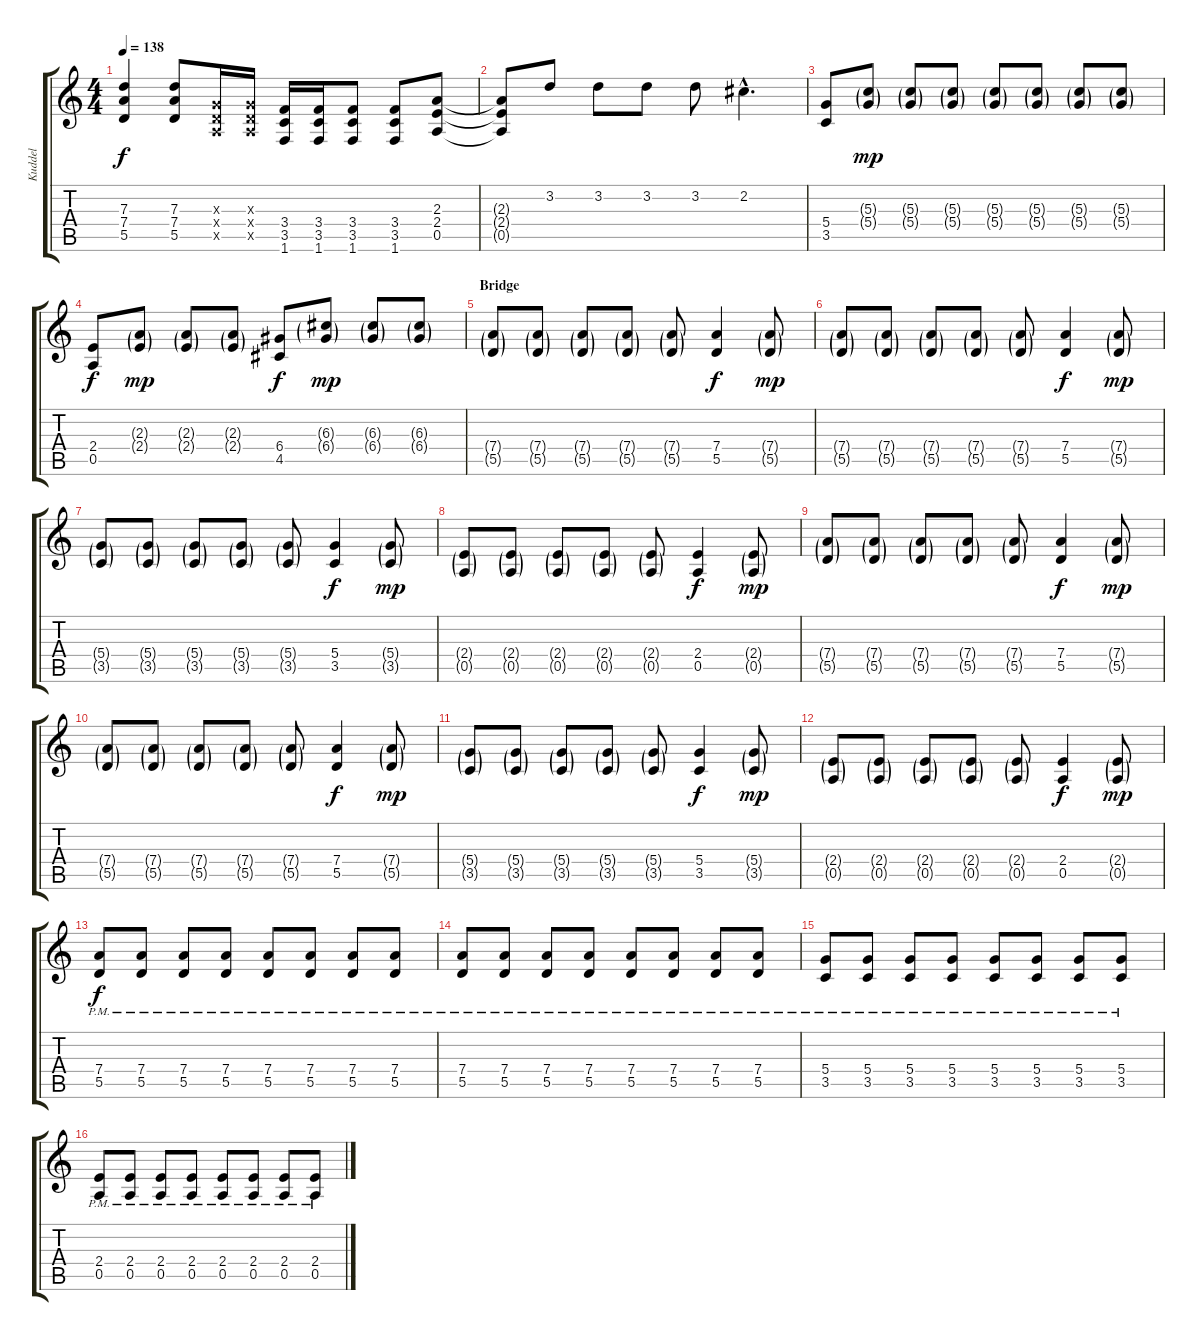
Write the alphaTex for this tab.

\track ("Kuddel" "Kuddel") {instrument acousticguitarsteel}
\staff {score tabs}
\tuning (E4 B3 G3 D3 A2 E2) {hide}
\ts (4 4)
\tempo 138
\clef g2
\ks c
(7.3 7.4 5.5).4{dy f} (7.3 7.4 5.5).8 (0.3{x} 0.4{x} 0.5{x}).16 (0.3{x} 0.4{x} 0.5{x}).16 (3.4 3.5 1.6).16 (3.4 3.5 1.6).16 (3.4 3.5 1.6).8 (3.4 3.5 1.6).8 (2.3 2.4 0.5).8 |
(2.3{t} 2.4{t} 0.5{t}).8 3.2.8 3.2.8 3.2.8 3.2.8 2.2{hac}.4{d} |
(5.4 3.5).8 (5.3{g} 5.4{g}).8{dy mp} (5.3{g} 5.4{g}).8 (5.3{g} 5.4{g}).8 (5.3{g} 5.4{g}).8 (5.3{g} 5.4{g}).8 (5.3{g} 5.4{g}).8 (5.3{g} 5.4{g}).8 |
(2.4 0.5).8{dy f} (2.3{g} 2.4{g}).8{dy mp} (2.3{g} 2.4{g}).8 (2.3{g} 2.4{g}).8 (6.4 4.5).8{dy f} (6.3{g} 6.4{g}).8{dy mp} (6.3{g} 6.4{g}).8 (6.3{g} 6.4{g}).8 |
\section ("" "Bridge")
(7.4{g} 5.5{g}).8 (7.4{g} 5.5{g}).8 (7.4{g} 5.5{g}).8 (7.4{g} 5.5{g}).8 (7.4{g} 5.5{g}).8 (7.4 5.5).4{dy f} (7.4{g} 5.5{g}).8{dy mp} |
(7.4{g} 5.5{g}).8 (7.4{g} 5.5{g}).8 (7.4{g} 5.5{g}).8 (7.4{g} 5.5{g}).8 (7.4{g} 5.5{g}).8 (7.4 5.5).4{dy f} (7.4{g} 5.5{g}).8{dy mp} |
(5.4{g} 3.5{g}).8 (5.4{g} 3.5{g}).8 (5.4{g} 3.5{g}).8 (5.4{g} 3.5{g}).8 (5.4{g} 3.5{g}).8 (5.4 3.5).4{dy f} (5.4{g} 3.5{g}).8{dy mp} |
(2.4{g} 0.5{g}).8 (2.4{g} 0.5{g}).8 (2.4{g} 0.5{g}).8 (2.4{g} 0.5{g}).8 (2.4{g} 0.5{g}).8 (2.4 0.5).4{dy f} (2.4{g} 0.5{g}).8{dy mp} |
(7.4{g} 5.5{g}).8 (7.4{g} 5.5{g}).8 (7.4{g} 5.5{g}).8 (7.4{g} 5.5{g}).8 (7.4{g} 5.5{g}).8 (7.4 5.5).4{dy f} (7.4{g} 5.5{g}).8{dy mp} |
(7.4{g} 5.5{g}).8 (7.4{g} 5.5{g}).8 (7.4{g} 5.5{g}).8 (7.4{g} 5.5{g}).8 (7.4{g} 5.5{g}).8 (7.4 5.5).4{dy f} (7.4{g} 5.5{g}).8{dy mp} |
(5.4{g} 3.5{g}).8 (5.4{g} 3.5{g}).8 (5.4{g} 3.5{g}).8 (5.4{g} 3.5{g}).8 (5.4{g} 3.5{g}).8 (5.4 3.5).4{dy f} (5.4{g} 3.5{g}).8{dy mp} |
(2.4{g} 0.5{g}).8 (2.4{g} 0.5{g}).8 (2.4{g} 0.5{g}).8 (2.4{g} 0.5{g}).8 (2.4{g} 0.5{g}).8 (2.4 0.5).4{dy f} (2.4{g} 0.5{g}).8{dy mp} |
(7.4{pm} 5.5{pm}).8{dy f} (7.4{pm} 5.5{pm}).8 (7.4{pm} 5.5{pm}).8 (7.4{pm} 5.5{pm}).8 (7.4{pm} 5.5{pm}).8 (7.4{pm} 5.5{pm}).8 (7.4{pm} 5.5{pm}).8 (7.4{pm} 5.5).8 |
(7.4 5.5{pm}).8 (7.4 5.5{pm}).8 (7.4 5.5{pm}).8 (7.4 5.5{pm}).8 (7.4 5.5{pm}).8 (7.4 5.5{pm}).8 (7.4 5.5{pm}).8 (7.4 5.5{pm}).8 |
(5.4{pm} 3.5{pm}).8 (5.4{pm} 3.5{pm}).8 (5.4{pm} 3.5{pm}).8 (5.4{pm} 3.5{pm}).8 (5.4{pm} 3.5{pm}).8 (5.4{pm} 3.5{pm}).8 (5.4{pm} 3.5{pm}).8 (5.4{pm} 3.5{pm}).8 |
(2.4{pm} 0.5{pm}).8 (2.4{pm} 0.5{pm}).8 (2.4{pm} 0.5{pm}).8 (2.4{pm} 0.5{pm}).8 (2.4{pm} 0.5{pm}).8 (2.4{pm} 0.5{pm}).8 (2.4{pm} 0.5{pm}).8 (2.4{pm} 0.5{pm}).8
